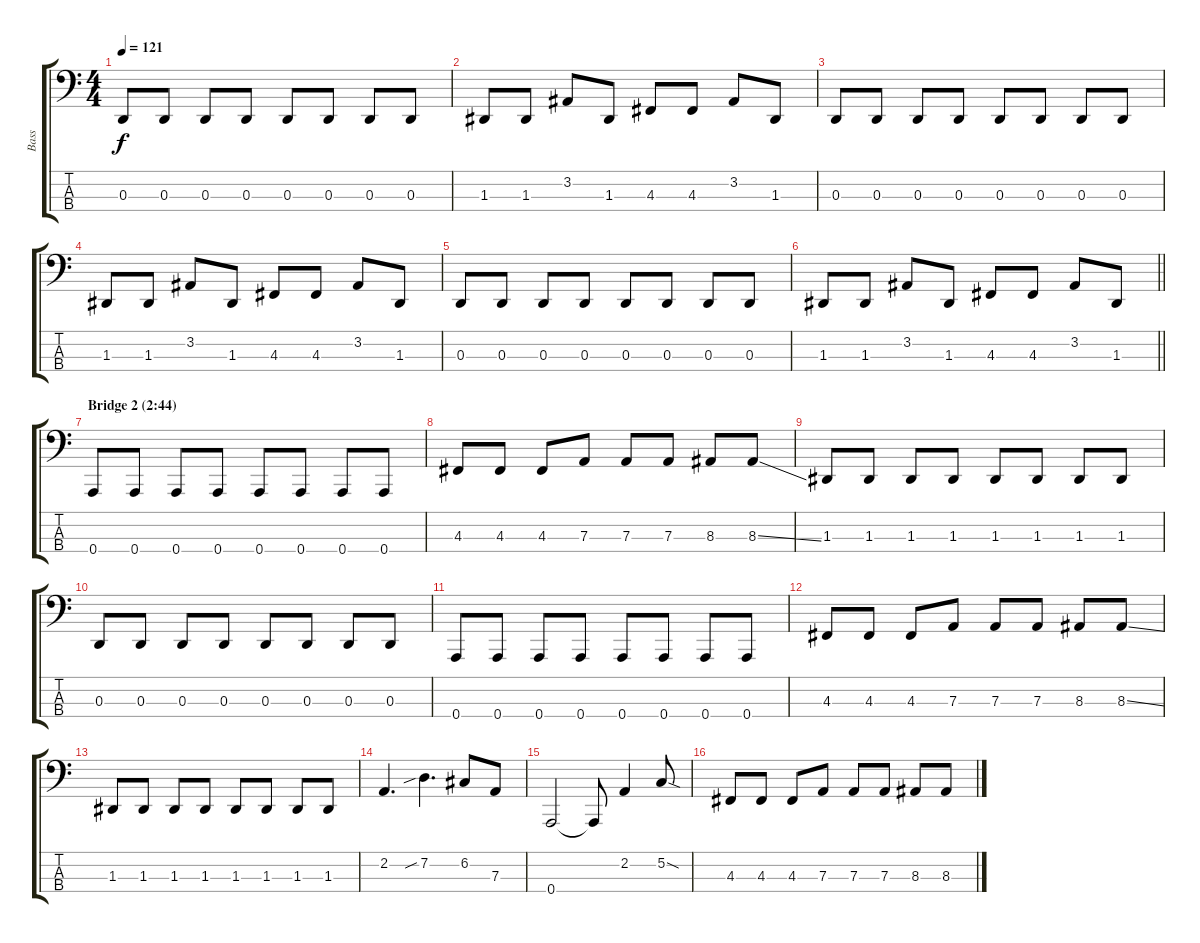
\track ("Bass" "Bass") {instrument slapbass1}
\staff {score tabs}
\tuning (C2 G1 D1 A0) {hide}
\ts (4 4)
\tempo 121
\clef f4
\ks c
0.3.8{dy f} 0.3.8 0.3.8 0.3.8 0.3.8 0.3.8 0.3.8 0.3.8 |
1.3.8 1.3.8 3.2.8 1.3.8 4.3.8 4.3.8 3.2.8 1.3.8 |
0.3.8 0.3.8 0.3.8 0.3.8 0.3.8 0.3.8 0.3.8 0.3.8 |
1.3.8 1.3.8 3.2.8 1.3.8 4.3.8 4.3.8 3.2.8 1.3.8 |
0.3.8 0.3.8 0.3.8 0.3.8 0.3.8 0.3.8 0.3.8 0.3.8 |
\barLineRight lightlight
1.3.8 1.3.8 3.2.8 1.3.8 4.3.8 4.3.8 3.2.8 1.3.8 |
\section ("" "Bridge 2 (2:44)")
0.4.8 0.4.8 0.4.8 0.4.8 0.4.8 0.4.8 0.4.8 0.4.8 |
4.3.8 4.3.8 4.3.8 7.3.8 7.3.8 7.3.8 8.3.8 8.3{ss}.8 |
1.3.8 1.3.8 1.3.8 1.3.8 1.3.8 1.3.8 1.3.8 1.3.8 |
0.3.8 0.3.8 0.3.8 0.3.8 0.3.8 0.3.8 0.3.8 0.3.8 |
0.4.8 0.4.8 0.4.8 0.4.8 0.4.8 0.4.8 0.4.8 0.4.8 |
4.3.8 4.3.8 4.3.8 7.3.8 7.3.8 7.3.8 8.3.8 8.3{ss}.8 |
1.3.8 1.3.8 1.3.8 1.3.8 1.3.8 1.3.8 1.3.8 1.3.8 |
2.2.4{d} 7.2{sib}.4{d} 6.2.8 7.3.8 |
0.4.2 0.4{t}.8 2.2.4 5.2{sod}.8 |
4.3.8 4.3.8 4.3.8 7.3.8 7.3.8 7.3.8 8.3.8 8.3{ss}.8
